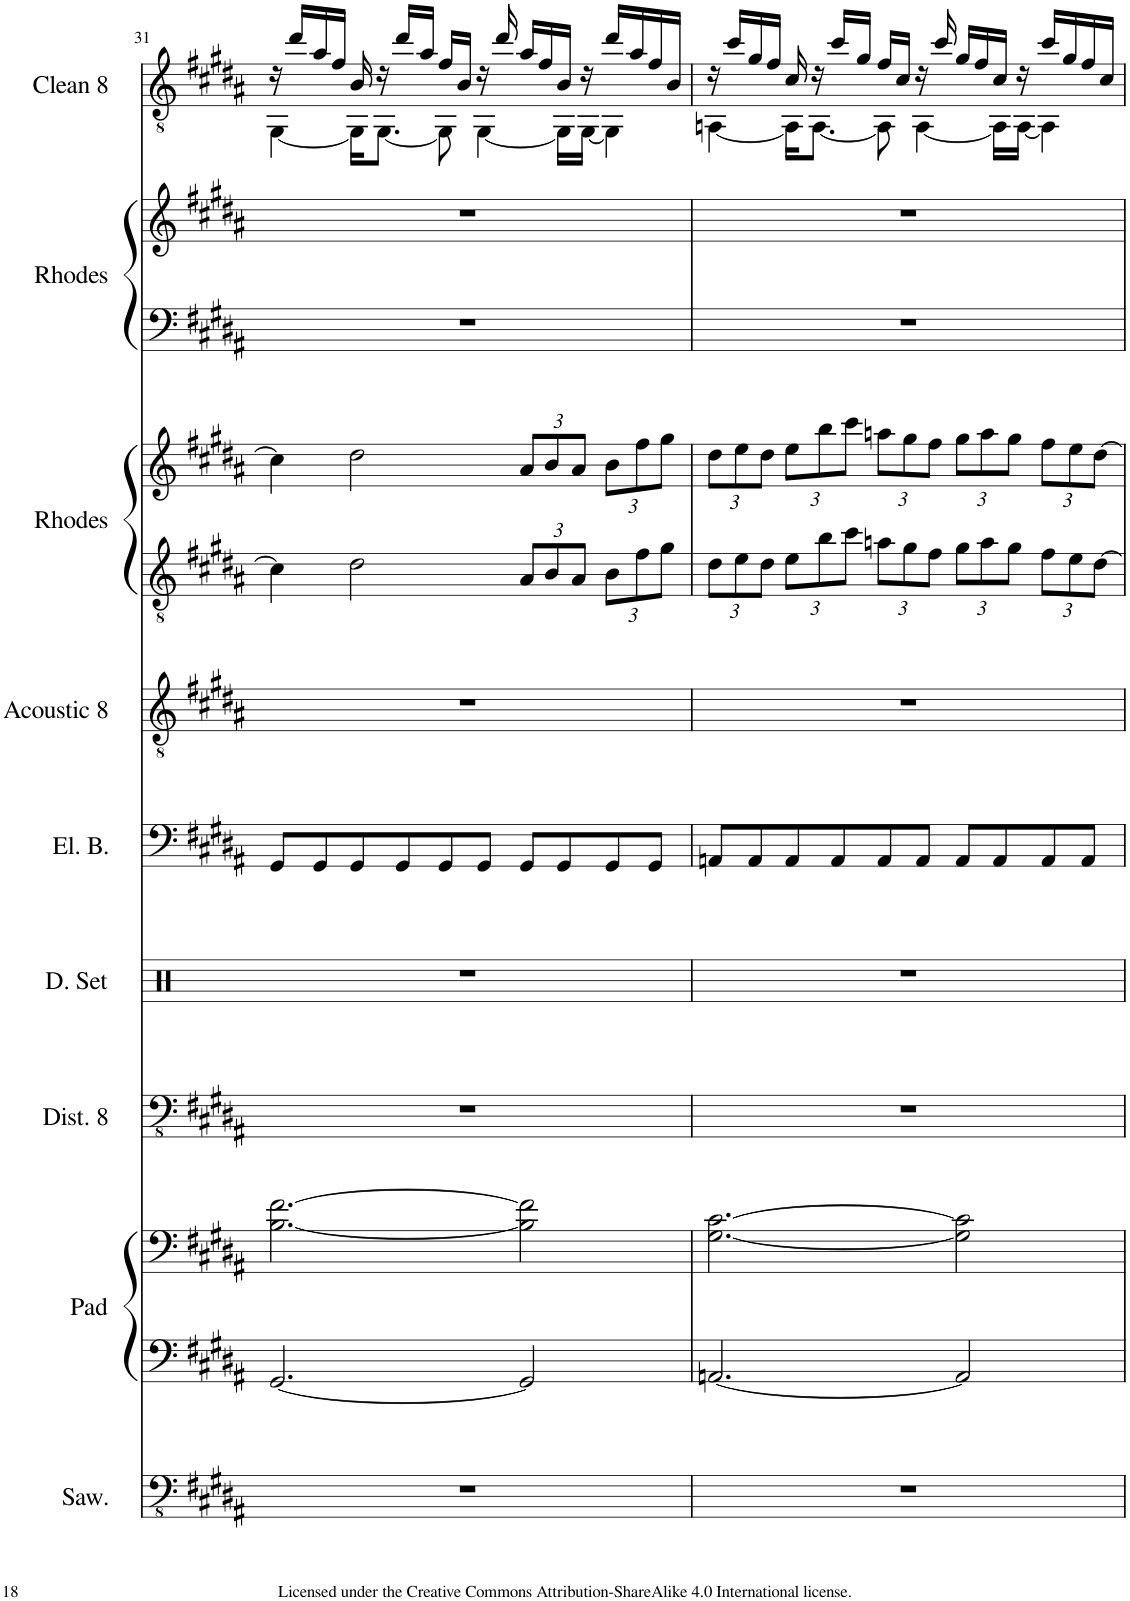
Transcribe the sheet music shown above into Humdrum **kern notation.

**kern	**kern	**kern	**kern	**kern	**kern	**kern	**kern	**kern	**kern	**kern	**kern
*part9	*part8	*part8	*part7	*part6	*part5	*part4	*part3	*part3	*part2	*part2	*part1
*staff12	*staff11	*staff10	*staff9	*staff8	*staff7	*staff6	*staff5	*staff4	*staff3	*staff2	*staff1
*I"Sawtooth	*I"Pad Synth	*	*I"Distorted 8-str. Guitar	*I"Drumset	*I"Electric Bass	*I"Acoustic 8-str. Guitar	*I"Rhodes Piano	*	*I"Rhodes Piano	*	*I"Electric 8-str. Guitar
*I'Saw.	*I'Pad	*	*I'Dist. 8	*I'D. Set	*I'El. B.	*I'Acoustic 8	*I'Rhodes	*	*I'Rhodes	*	*
!!LO:PB:g=z
*clefFv4	*clefF4	*clefF4	*clefFv4	*clefX	*clefF4	*clefGv2	*clefGv2	*clefG2	*clefF4	*clefG2	*clefGv2
*	*	*	*	*	*Trd7c12	*	*	*	*	*	*
*k[f#c#g#d#a#]	*k[f#c#g#d#a#]	*k[f#c#g#d#a#]	*k[f#c#g#d#a#]	*k[]	*k[f#c#g#d#a#]	*k[f#c#g#d#a#]	*k[f#c#g#d#a#]	*k[f#c#g#d#a#]	*k[f#c#g#d#a#]	*k[f#c#g#d#a#]	*k[f#c#g#d#a#]
*M5/4	*M5/4	*M5/4	*M5/4	*M5/4	*M5/4	*M5/4	*M5/4	*M5/4	*M5/4	*M5/4	*M5/4
=31	=31	=31	=31	=31	=31	=31	=31	=31	=31	=31	=31
*	*	*	*	*	*	*	*	*	*	*	*^
4%5r	[2.GG#/	[2.B\ [2.f#\	4%5r	4%5r	8GG#/L	4%5r	4c#\]	4cc#\]	4%5r	4%5r	16r	[4GG#\
.	.	.	.	.	.	.	.	.	.	.	16dd#/LL	.
.	.	.	.	.	8GG#/	.	.	.	.	.	16a#/	.
.	.	.	.	.	.	.	.	.	.	.	16f#/JJ	.
.	.	.	.	.	8GG#/	.	2d#\	2dd#\	.	.	16B/	16GG#\KL]
.	.	.	.	.	.	.	.	.	.	.	16r	[8.GG#\J
.	.	.	.	.	8GG#/	.	.	.	.	.	16dd#/LL	.
.	.	.	.	.	.	.	.	.	.	.	16a#/JJ	.
.	.	.	.	.	8GG#/	.	.	.	.	.	16f#/LL	8GG#\]
.	.	.	.	.	.	.	.	.	.	.	16B/JJ	.
.	.	.	.	.	8GG#/J	.	.	.	.	.	16r	[4GG#\
.	.	.	.	.	.	.	.	.	.	.	16dd#/	.
*	*	*	*	*	*	*	*Xbrackettup	*Xbrackettup	*	*	*	*
.	2GG#/]	2B\] 2f#\]	.	.	8GG#/L	.	12A#/L	12a#/L	.	.	16a#/LL	.
.	.	.	.	.	.	.	.	.	.	.	16f#/	.
.	.	.	.	.	.	.	12B/	12b/	.	.	.	.
.	.	.	.	.	8GG#/	.	.	.	.	.	16B/JJ	16GG#\LL]
.	.	.	.	.	.	.	12A#/J	12a#/J	.	.	.	.
.	.	.	.	.	.	.	.	.	.	.	16r	[16GG#\JJ
.	.	.	.	.	8GG#/	.	12B\L	12b\L	.	.	16dd#/LL	4GG#\]
.	.	.	.	.	.	.	.	.	.	.	16a#/	.
.	.	.	.	.	.	.	12f#\	12ff#\	.	.	.	.
.	.	.	.	.	8GG#/J	.	.	.	.	.	16f#/	.
.	.	.	.	.	.	.	12g#\J	12gg#\J	.	.	.	.
.	.	.	.	.	.	.	.	.	.	.	16B/JJ	.
=32	=32	=32	=32	=32	=32	=32	=32	=32	=32	=32	=32	=32
4%5r	[2.AAn/	[2.G#\ [2.c#\	4%5r	4%5r	8AAn/L	4%5r	12d#\L	12dd#\L	4%5r	4%5r	16r	[4AAn\
.	.	.	.	.	.	.	.	.	.	.	16cc#/LL	.
.	.	.	.	.	.	.	12e\	12ee\	.	.	.	.
.	.	.	.	.	8AA/	.	.	.	.	.	16g#/	.
.	.	.	.	.	.	.	12d#\J	12dd#\J	.	.	.	.
.	.	.	.	.	.	.	.	.	.	.	16f#/JJ	.
.	.	.	.	.	8AA/	.	12e\L	12ee\L	.	.	16c#/	16AA\KL]
.	.	.	.	.	.	.	.	.	.	.	16r	[8.AA\J
.	.	.	.	.	.	.	12b\	12bb\	.	.	.	.
.	.	.	.	.	8AA/	.	.	.	.	.	16cc#/LL	.
.	.	.	.	.	.	.	12cc#\J	12ccc#\J	.	.	.	.
.	.	.	.	.	.	.	.	.	.	.	16g#/JJ	.
.	.	.	.	.	8AA/	.	12an\L	12aan\L	.	.	16f#/LL	8AA\]
.	.	.	.	.	.	.	.	.	.	.	16c#/JJ	.
.	.	.	.	.	.	.	12g#\	12gg#\	.	.	.	.
.	.	.	.	.	8AA/J	.	.	.	.	.	16r	[4AA\
.	.	.	.	.	.	.	12f#\J	12ff#\J	.	.	.	.
.	.	.	.	.	.	.	.	.	.	.	16cc#/	.
.	2AA/]	2G#\] 2c#\]	.	.	8AA/L	.	12g#\L	12gg#\L	.	.	16g#/LL	.
.	.	.	.	.	.	.	.	.	.	.	16f#/	.
.	.	.	.	.	.	.	12a\	12aa\	.	.	.	.
.	.	.	.	.	8AA/	.	.	.	.	.	16c#/JJ	16AA\LL]
.	.	.	.	.	.	.	12g#\J	12gg#\J	.	.	.	.
.	.	.	.	.	.	.	.	.	.	.	16r	[16AA\JJ
.	.	.	.	.	8AA/	.	12f#\L	12ff#\L	.	.	16cc#/LL	4AA\]
.	.	.	.	.	.	.	.	.	.	.	16g#/	.
.	.	.	.	.	.	.	12e\	12ee\	.	.	.	.
.	.	.	.	.	8AA/J	.	.	.	.	.	16f#/	.
.	.	.	.	.	.	.	[12d#\J	[12dd#\J	.	.	.	.
.	.	.	.	.	.	.	.	.	.	.	16c#/JJ	.
*	*	*	*	*	*	*	*	*	*	*	*v	*v
=	=	=	=	=	=	=	=	=	=	=	=
*-	*-	*-	*-	*-	*-	*-	*-	*-	*-	*-	*-
